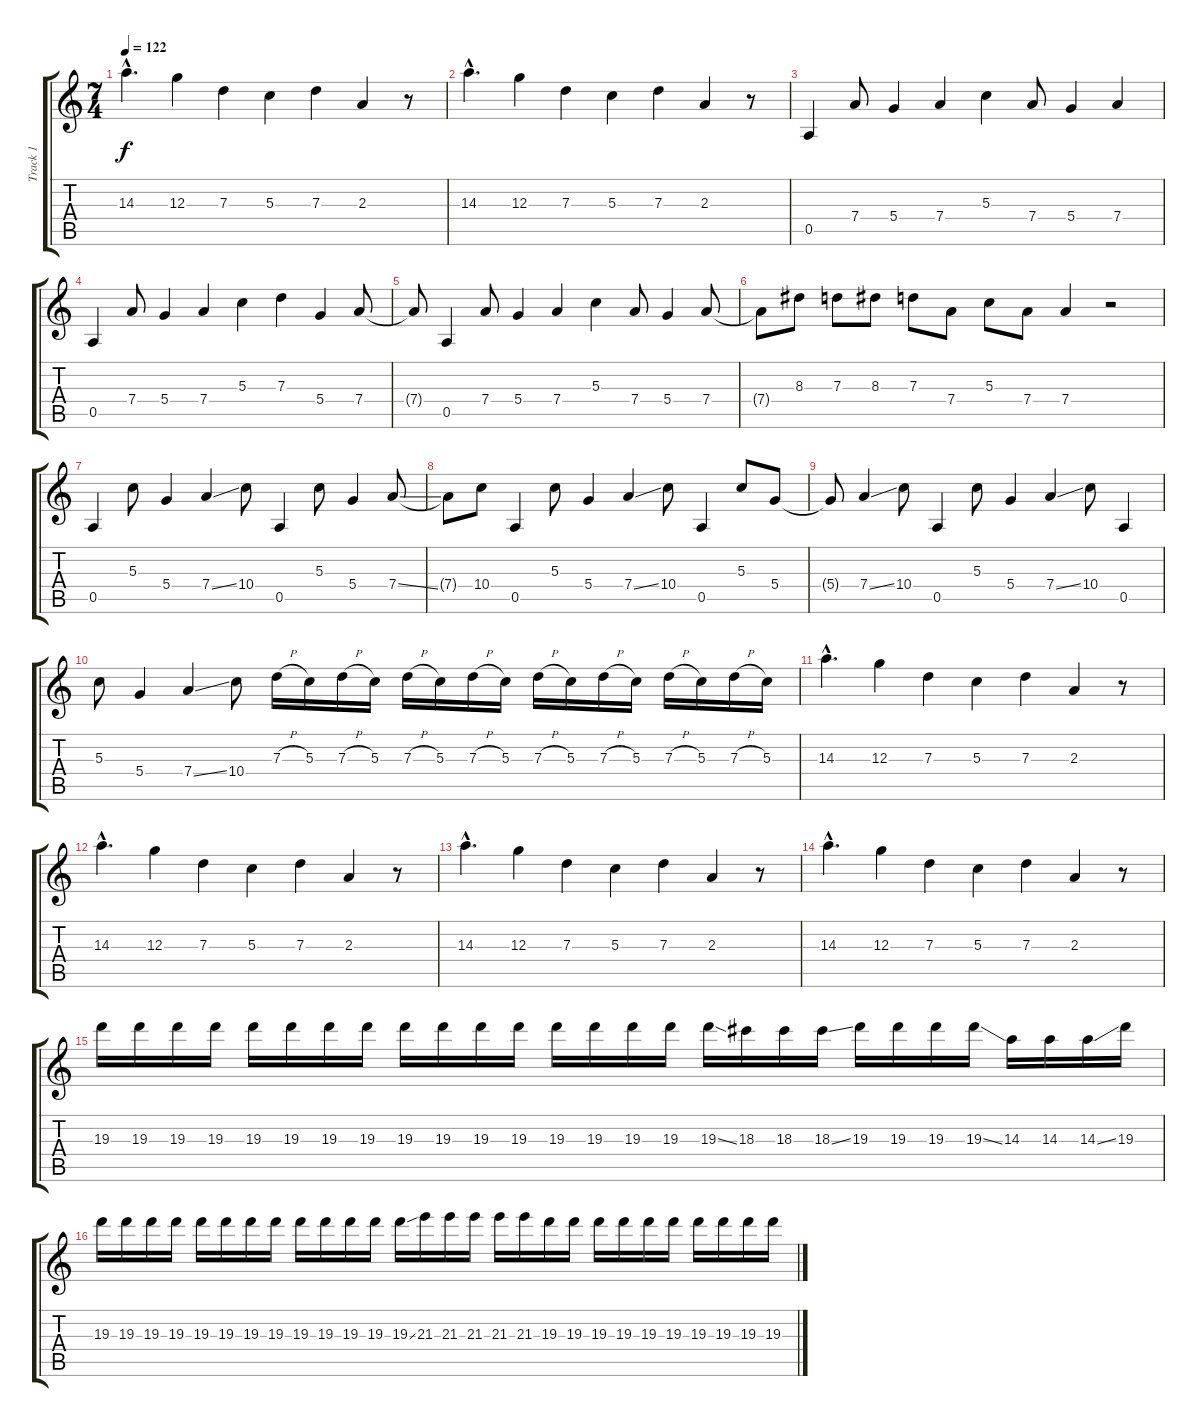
\track ("Track 1" "Track 1") {instrument overdrivenguitar}
\staff {score tabs}
\tuning (E4 B3 G3 D3 A2 E2) {hide}
\ts (7 4)
\tempo 122
\clef g2
\ks c
14.3{hac}.4{d dy f} 12.3.4 7.3.4 5.3.4 7.3.4 2.3.4 r.8 |
14.3{hac}.4{d} 12.3.4 7.3.4 5.3.4 7.3.4 2.3.4 r.8 |
0.5.4 7.4.8 5.4.4 7.4.4 5.3.4 7.4.8 5.4.4 7.4.4 |
0.5.4 7.4.8 5.4.4 7.4.4 5.3.4 7.3.4 5.4.4 7.4.8 |
7.4{t}.8 0.5.4 7.4.8 5.4.4 7.4.4 5.3.4 7.4.8 5.4.4 7.4.8 |
7.4{t}.8 8.3.8 7.3.8 8.3.8 7.3.8 7.4.8 5.3.8 7.4.8 7.4.4 r.2 |
0.5.4 5.3.8 5.4.4 7.4{ss}.4 10.4.8 0.5.4 5.3.8 5.4.4 7.4{ss}.8 |
7.4{t}.8 10.4.8 0.5.4 5.3.8 5.4.4 7.4{ss}.4 10.4.8 0.5.4 5.3.8 5.4.8 |
5.4{t}.8 7.4{ss}.4 10.4.8 0.5.4 5.3.8 5.4.4 7.4{ss}.4 10.4.8 0.5.4 |
5.3.8 5.4.4 7.4{ss}.4 10.4.8 7.3{h}.16 5.3.16 7.3{h}.16 5.3.16 7.3{h}.16 5.3.16 7.3{h}.16 5.3.16 7.3{h}.16 5.3.16 7.3{h}.16 5.3.16 7.3{h}.16 5.3.16 7.3{h}.16 5.3.16 |
14.3{hac}.4{d} 12.3.4 7.3.4 5.3.4 7.3.4 2.3.4 r.8 |
14.3{hac}.4{d} 12.3.4 7.3.4 5.3.4 7.3.4 2.3.4 r.8 |
14.3{hac}.4{d} 12.3.4 7.3.4 5.3.4 7.3.4 2.3.4 r.8 |
14.3{hac}.4{d} 12.3.4 7.3.4 5.3.4 7.3.4 2.3.4 r.8 |
19.3.16 19.3.16 19.3.16 19.3.16 19.3.16 19.3.16 19.3.16 19.3.16 19.3.16 19.3.16 19.3.16 19.3.16 19.3.16 19.3.16 19.3.16 19.3.16 19.3{ss}.16 18.3.16 18.3.16 18.3{ss}.16 19.3.16 19.3.16 19.3.16 19.3{ss}.16 14.3.16 14.3.16 14.3{ss}.16 19.3.16 |
19.3.16 19.3.16 19.3.16 19.3.16 19.3.16 19.3.16 19.3.16 19.3.16 19.3.16 19.3.16 19.3.16 19.3.16 19.3{ss}.16 21.3.16 21.3.16 21.3.16 21.3.16 21.3.16 19.3.16 19.3.16 19.3.16 19.3.16 19.3.16 19.3.16 19.3.16 19.3.16 19.3.16 19.3.16
